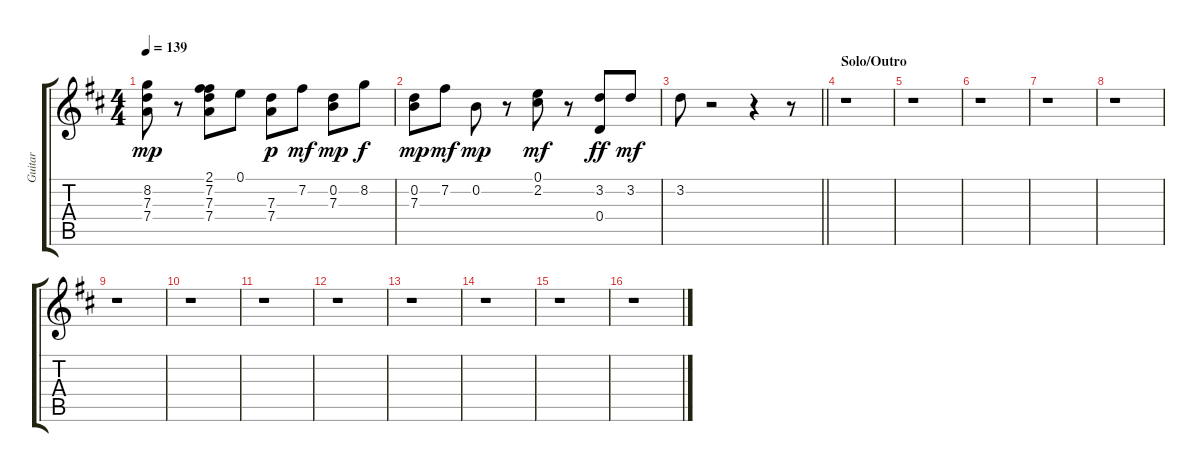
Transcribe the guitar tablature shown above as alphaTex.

\track ("Guitar" "Guitar") {instrument acousticguitarsteel}
\staff {score tabs}
\tuning (E4 B3 G3 D3 A2 E2) {hide}
\ts (4 4)
\tempo 139
\clef g2
\ks d
(8.2 7.3 7.4).8{dy mp} r.8 (2.1 7.2 7.3 7.4).8 0.1.8 (7.3 7.4).8{dy p} 7.2.8{dy mf} (0.2 7.3).8{dy mp} 8.2.8{dy f} |
(0.2 7.3).8{dy mp} 7.2.8{dy mf} 0.2.8{dy mp} r.8 (0.1 2.2).8{dy mf} r.8 (3.2 0.4).8{dy ff} 3.2.8{dy mf} |
\barLineRight lightlight
3.2.8 r.2 r.4 r.8 |
\section ("" "Solo/Outro")
r.1 |
r.1 |
r.1 |
r.1 |
r.1 |
r.1 |
r.1 |
r.1 |
r.1 |
r.1 |
r.1 |
r.1 |
r.1
